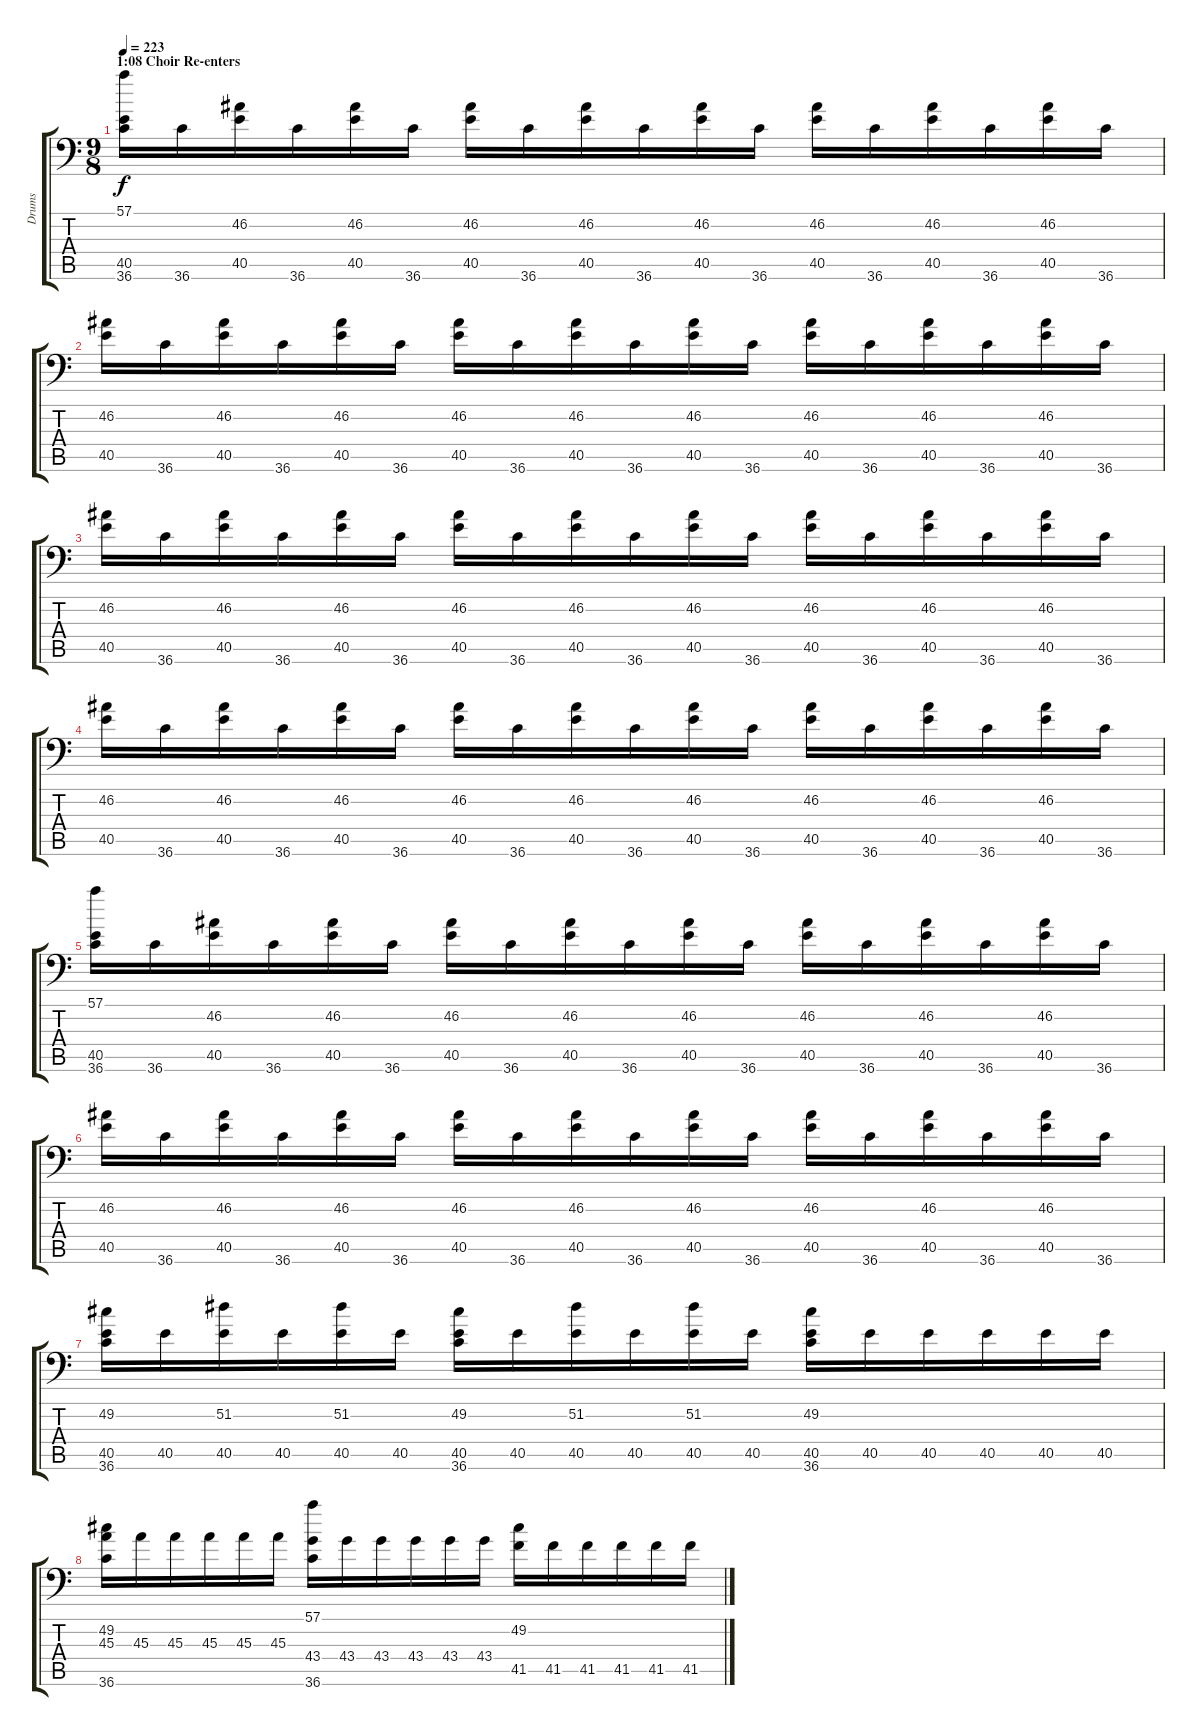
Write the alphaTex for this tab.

\track ("Drums" "Drums") {instrument acousticgrandpiano}
\staff {score tabs}
\tuning (C-1 C-1 C-1 C-1 C-1 C-1) {hide}
\ts (9 8)
\section ("" "1:08 Choir Re-enters")
\tempo 223
\clef f4
\ks c
(57.1 40.5 36.6).16{dy f} 36.6.16 (46.2 40.5).16 36.6.16 (46.2 40.5).16 36.6.16 (46.2 40.5).16 36.6.16 (46.2 40.5).16 36.6.16 (46.2 40.5).16 36.6.16 (46.2 40.5).16 36.6.16 (46.2 40.5).16 36.6.16 (46.2 40.5).16 36.6.16 |
(46.2 40.5).16 36.6.16 (46.2 40.5).16 36.6.16 (46.2 40.5).16 36.6.16 (46.2 40.5).16 36.6.16 (46.2 40.5).16 36.6.16 (46.2 40.5).16 36.6.16 (46.2 40.5).16 36.6.16 (46.2 40.5).16 36.6.16 (46.2 40.5).16 36.6.16 |
(46.2 40.5).16 36.6.16 (46.2 40.5).16 36.6.16 (46.2 40.5).16 36.6.16 (46.2 40.5).16 36.6.16 (46.2 40.5).16 36.6.16 (46.2 40.5).16 36.6.16 (46.2 40.5).16 36.6.16 (46.2 40.5).16 36.6.16 (46.2 40.5).16 36.6.16 |
(46.2 40.5).16 36.6.16 (46.2 40.5).16 36.6.16 (46.2 40.5).16 36.6.16 (46.2 40.5).16 36.6.16 (46.2 40.5).16 36.6.16 (46.2 40.5).16 36.6.16 (46.2 40.5).16 36.6.16 (46.2 40.5).16 36.6.16 (46.2 40.5).16 36.6.16 |
(57.1 40.5 36.6).16 36.6.16 (46.2 40.5).16 36.6.16 (46.2 40.5).16 36.6.16 (46.2 40.5).16 36.6.16 (46.2 40.5).16 36.6.16 (46.2 40.5).16 36.6.16 (46.2 40.5).16 36.6.16 (46.2 40.5).16 36.6.16 (46.2 40.5).16 36.6.16 |
(46.2 40.5).16 36.6.16 (46.2 40.5).16 36.6.16 (46.2 40.5).16 36.6.16 (46.2 40.5).16 36.6.16 (46.2 40.5).16 36.6.16 (46.2 40.5).16 36.6.16 (46.2 40.5).16 36.6.16 (46.2 40.5).16 36.6.16 (46.2 40.5).16 36.6.16 |
(49.2 40.5 36.6).16 40.5.16 (51.2 40.5).16 40.5.16 (51.2 40.5).16 40.5.16 (49.2 40.5 36.6).16 40.5.16 (51.2 40.5).16 40.5.16 (51.2 40.5).16 40.5.16 (49.2 40.5 36.6).16 40.5.16 40.5.16 40.5.16 40.5.16 40.5.16 |
(49.2 45.3 36.6).16 45.3.16 45.3.16 45.3.16 45.3.16 45.3.16 (57.1 43.4 36.6).16 43.4.16 43.4.16 43.4.16 43.4.16 43.4.16 (49.2 41.5).16 41.5.16 41.5.16 41.5.16 41.5.16 41.5.16
